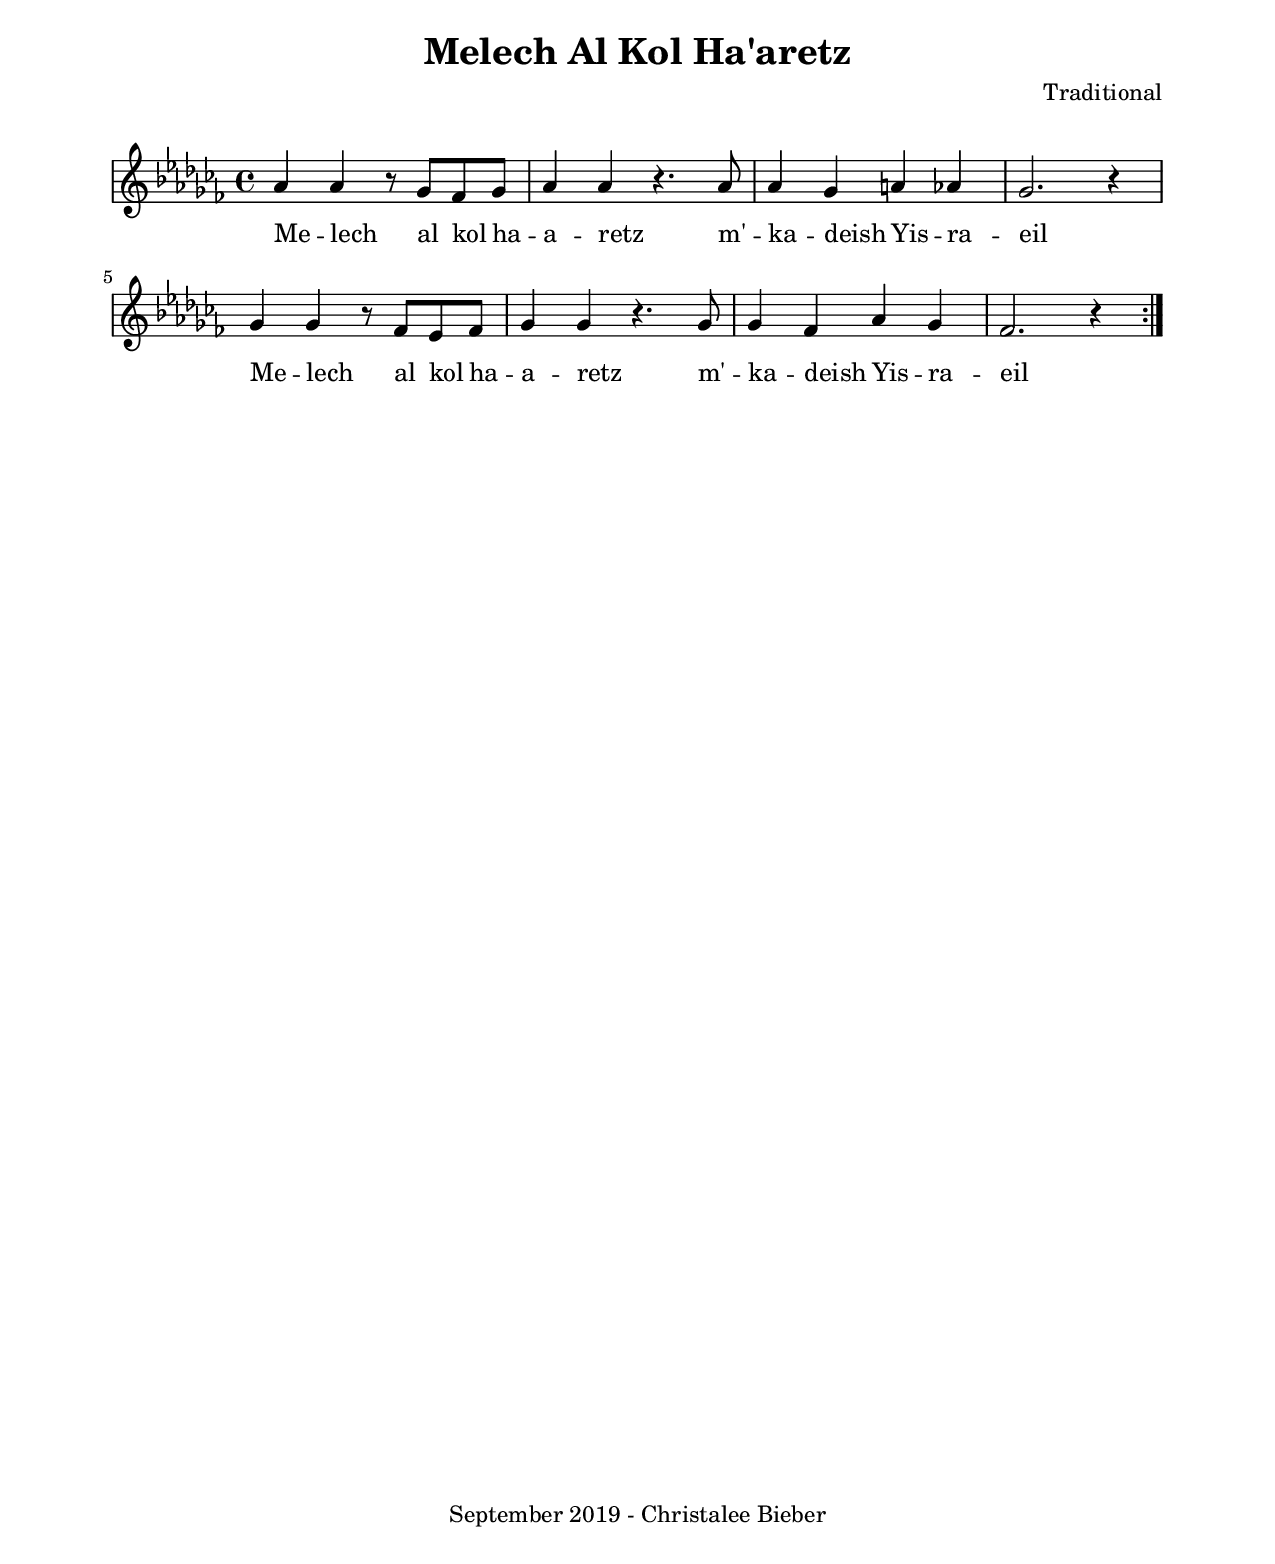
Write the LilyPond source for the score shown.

%{ TODO figure out harmony, key signature %}
\paper {
	system-system-spacing.minimum-distance = #8
	system-system-spacing.padding = #4
	markup-system-spacing.minimum-distance = #8
	markup-system-spacing.padding = #4
	markup-markup-spacing.minimum-distance = #8
	%{ score-markup-spacing.padding = #2 %}
	%{ score-system-spacing.padding = #2 %}
	#(set-paper-size "letter")
	left-margin = 0.75\in
	right-margin = 0.75\in
	top-margin = 0.5\in
	bottom-margin = 0.5\in
	indent = #0
}

\header {
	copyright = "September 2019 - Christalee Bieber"
}

\layout {
  \context {
    \Lyrics
    \override VerticalAxisGroup.nonstaff-relatedstaff-spacing.padding = #2
		\override LyricText.self-alignment-X = #LEFT
  }
  \context {
    \Score
    \override RehearsalMark.padding = #3
		\override RehearsalMark.self-alignment-X = #LEFT
		\override SystemStartBar.collapse-height = #4
  }
  \context {
    \ChordNames
    chordChanges = ##t
    \override ChordName.font-size = #-1
		\override VerticalAxisGroup.nonstaff-relatedstaff-spacing.padding = #2
  }
  \context {
    \Voice
    \override BreathingSign.Y-offset = #3.5
    \dynamicUp
		\override TextScript.staff-padding = #1
  }
	\context {
		\Staff
		\override InstrumentName.padding = #2
	}
}

\midi { \tempo 4 = 90 }


\header {
	title = "Melech Al Kol Ha'aretz"
	composer = "Traditional"
}

harmony = \chordmode {
	aes1:m | aes1:m | aes1:m | c1 |
	c1:7 | c1:7 | c1:7 | f1:m |
}

melody = \relative c'' {
	\time 4/4
	\key aes \minor
	\clef treble

	aes4 aes r8 ges8 fes ges | aes4 aes r4. aes8 | aes4 ges a aes | ges2. r4 |
	ges4 ges r8 fes8 ees fes | ges4 ges r4. ges8 | ges4 fes aes ges | fes2. r4 | \bar ":|."
}

verseA = \lyricmode {
	Me -- lech al kol ha -- a -- retz m' -- ka -- deish Yis -- ra -- eil
}

verseB = \lyricmode {
	Me -- lech al kol ha -- a -- retz m' -- ka -- deish ha -- sha -- bat v' --Yis -- ra -- eil
}

\score {
<<
	%{ \new ChordNames { \harmony } %}
	\new Voice = "chorus" { \melody }
	\new Lyrics \lyricsto "chorus" { \verseA \verseA }
>>
	\layout { }
	\midi { }
}
